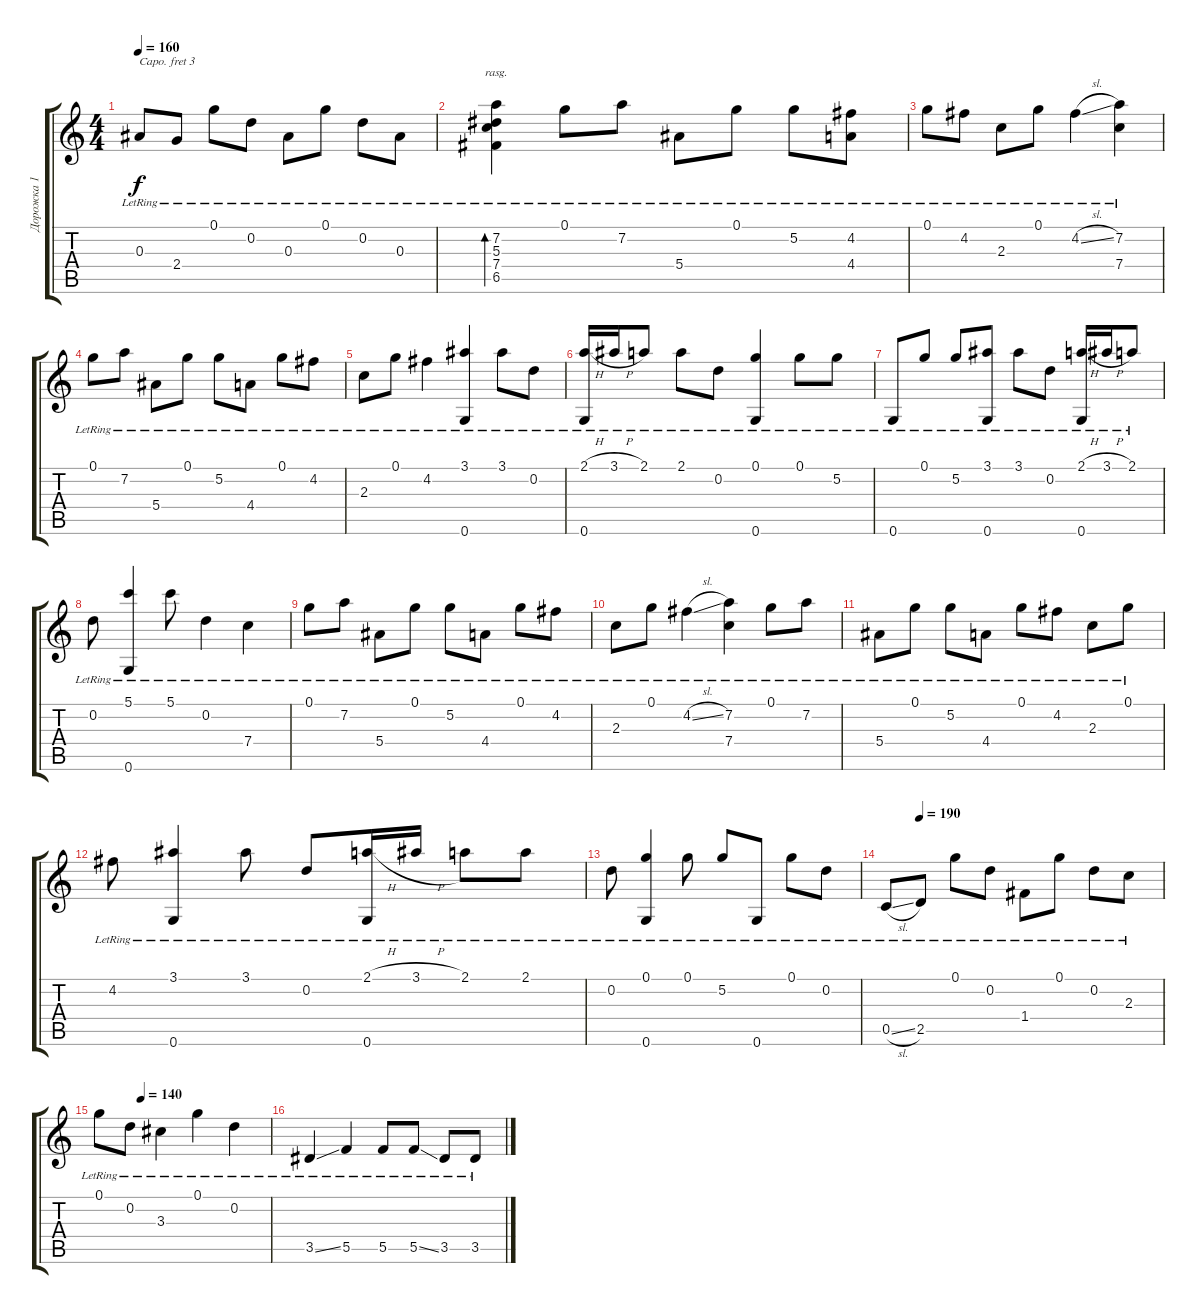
\track ("Дорожка 1" "Дорожка 1") {instrument acousticguitarsteel}
\staff {score tabs}
\capo 3
\tuning (E4 B3 G3 D3 A2 E2) {hide}
\ts (4 4)
\tempo 160
\clef g2
\ks c
0.3{lr}.8{dy f} 2.4{lr}.8 0.1{lr}.8 0.2{lr}.8 0.3{lr}.8 0.1{lr}.8 0.2{lr}.8 0.3{lr}.8 |
(7.2{lr} 5.3{lr} 7.4{lr} 6.5{lr}).4{bd 480 rasg ii} 0.1{lr}.8 7.2{lr}.8 5.4{lr}.8 0.1{lr}.8 5.2{lr}.8 (4.2{lr} 4.4{lr}).8 |
0.1{lr}.8 4.2{lr}.8 2.3{lr}.8 0.1{lr}.8 4.2{sl lr}.4 (7.2{lr} 7.4{lr}).4 |
0.1{lr}.8 7.2{lr}.8 5.4{lr}.8 0.1{lr}.8 5.2{lr}.8 4.4{lr}.8 0.1{lr}.8 4.2{lr}.8 |
2.3{lr}.8 0.1{lr}.8 4.2{lr}.4 (3.1{lr} 0.6{lr}).4 3.1{lr}.8 0.2{lr}.8 |
(2.1{h lr} 0.6{lr}).16 3.1{h lr}.16 2.1{lr}.8 2.1{lr}.8 0.2{lr}.8 (0.1{lr} 0.6{lr}).4 0.1{lr}.8 5.2{lr}.8 |
0.6{lr}.8 0.1{lr}.8 5.2{lr}.8 (3.1{lr} 0.6{lr}).8 3.1{lr}.8 0.2{lr}.8 (2.1{h lr} 0.6{lr}).16 3.1{h lr}.16 2.1{lr}.8 |
0.2{lr}.8 (5.1{lr} 0.6{lr}).4 5.1{lr}.8 0.2{lr}.4 7.4{lr}.4 |
0.1{lr}.8 7.2{lr}.8 5.4{lr}.8 0.1{lr}.8 5.2{lr}.8 4.4{lr}.8 0.1{lr}.8 4.2{lr}.8 |
2.3{lr}.8 0.1{lr}.8 4.2{sl lr}.4 (7.2{lr} 7.4{lr}).4 0.1{lr}.8 7.2{lr}.8 |
5.4{lr}.8 0.1{lr}.8 5.2{lr}.8 4.4{lr}.8 0.1{lr}.8 4.2{lr}.8 2.3{lr}.8 0.1{lr}.8 |
4.2{lr}.8 (3.1{lr} 0.6{lr}).4 3.1{lr}.8 0.2{lr}.8 (2.1{h lr} 0.6{lr}).16 3.1{h lr}.16 2.1{lr}.8 2.1{lr}.8 |
0.2{lr}.8 (0.1{lr} 0.6{lr}).4 0.1{lr}.8 5.2{lr}.8 0.6{lr}.8 0.1{lr}.8 0.2{lr}.8 |
\tempo (190 0.125)
0.5{sl lr}.8 2.5{lr}.8 0.1{lr}.8 0.2{lr}.8 1.4{lr}.8 0.1{lr}.8 0.2{lr}.8 2.3{lr}.8 |
\tempo (140 0.25)
0.1{lr}.8 0.2{lr}.8 3.3{lr}.4 0.1{lr}.4 0.2{lr}.4 |
3.5{ss lr}.4 5.5{lr}.4 5.5{lr}.8 5.5{ss lr}.8 3.5{lr}.8 3.5{lr}.8
